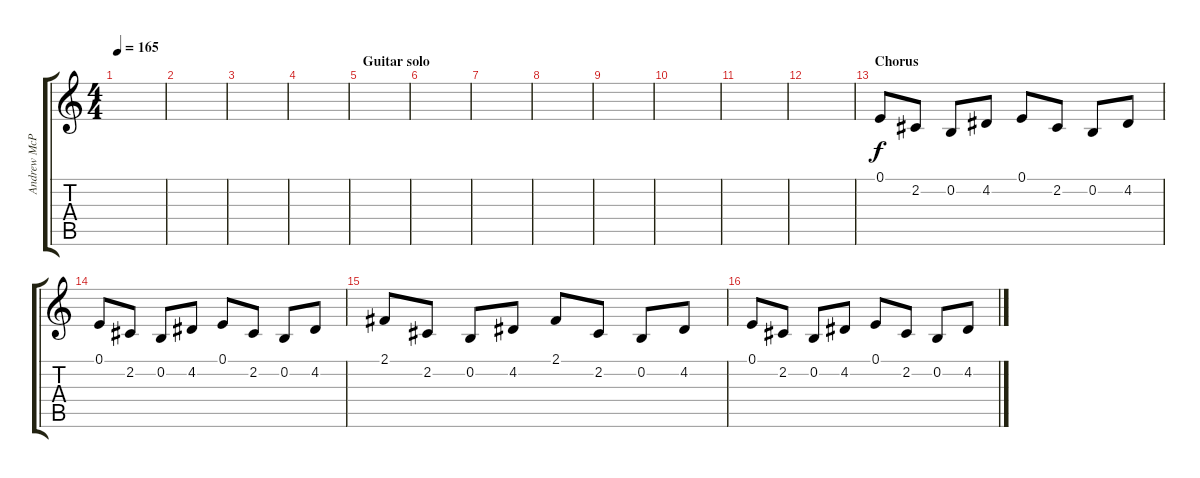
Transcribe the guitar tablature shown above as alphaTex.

\track ("Andrew McPauls (Keyb)" "Andrew McP") {instrument harpsichord}
\staff {score tabs}
\tuning (E4 B3 G3 D3 A2 E2) {hide}
\ts (4 4)
\tempo 165
\clef g2
\ks c
|
|
|
|
\section ("" "Guitar solo")
|
|
|
|
|
|
|
|
\section ("" "Chorus")
0.1.8 2.2.8 0.2.8 4.2.8 0.1.8 2.2.8 0.2.8 4.2.8 |
0.1.8 2.2.8 0.2.8 4.2.8 0.1.8 2.2.8 0.2.8 4.2.8 |
2.1.8 2.2.8 0.2.8 4.2.8 2.1.8 2.2.8 0.2.8 4.2.8 |
0.1.8 2.2.8 0.2.8 4.2.8 0.1.8 2.2.8 0.2.8 4.2.8
